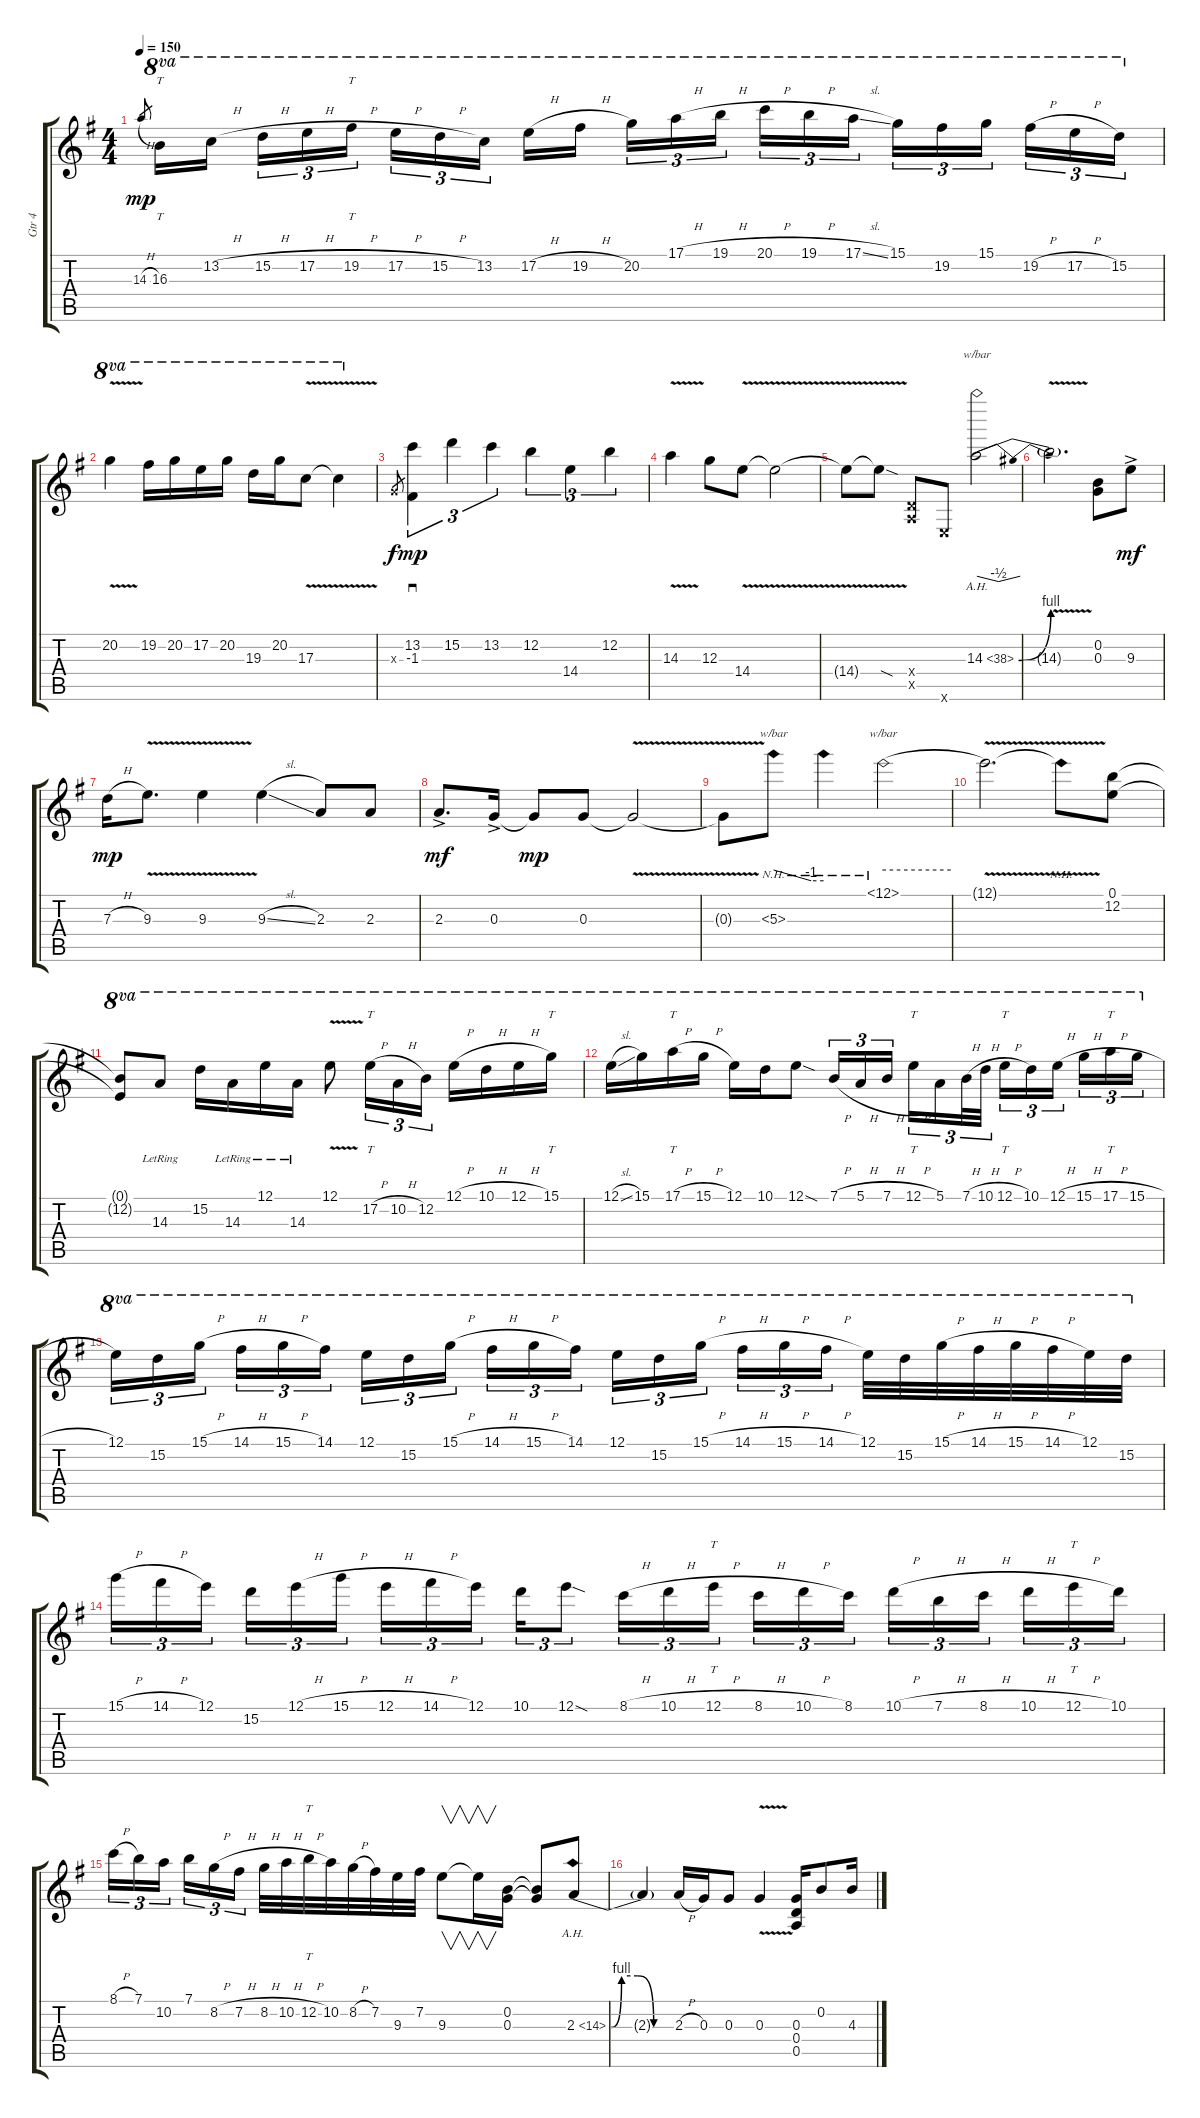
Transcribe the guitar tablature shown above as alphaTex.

\track ("Gtr 4" "Gtr 4") {instrument overdrivenguitar}
\staff {score tabs}
\tuning (E4 B3 G3 D3 A2 E2) {hide}
\ts (4 4)
\tempo 150
\clef g2
\ks g
14.3{h}.8{gr dy mp} 16.3.16{tt ot 8va} 13.2{h}.16{ot 8va beam splitsecondary} 15.2{h}.16{tu (3 2) ot 8va} 17.2{h}.16{tu (3 2) ot 8va} 19.2{h}.16{tt tu (3 2) ot 8va} 17.2{h}.16{tu (3 2) ot 8va} 15.2{h}.16{tu (3 2) ot 8va} 13.2.16{tu (3 2) ot 8va beam splitsecondary} 17.2{h}.16{ot 8va} 19.2{h}.16{ot 8va} 20.2.16{tu (3 2) ot 8va} 17.1{h}.16{tu (3 2) ot 8va} 19.1{h}.16{tu (3 2) ot 8va beam splitsecondary} 20.1{h}.16{tu (3 2) ot 8va} 19.1{h}.16{tu (3 2) ot 8va} 17.1{sl}.16{tu (3 2) ot 8va} 15.1.16{tu (3 2) ot 8va} 19.2.16{tu (3 2) ot 8va} 15.1.16{tu (3 2) ot 8va beam splitsecondary} 19.2{h}.16{tu (3 2) ot 8va} 17.2{h}.16{tu (3 2) ot 8va} 15.2.16{tu (3 2) ot 8va} |
20.2{v}.4{ot 8va} 19.2.16{ot 8va} 20.2.16{ot 8va} 17.2.16{ot 8va} 20.2.16{ot 8va} 19.3.16{ot 8va} 20.2.16{ot 8va} 17.3{v}.8{ot 8va} 17.3{v t}.4{ot 8va} |
0.3{x}.8{gr dy f} (13.2 -1.3).4{sd tu (3 2) dy mp} 15.2.4{tu (3 2)} 13.2.4{tu (3 2)} 12.2.4{tu (3 2)} 14.4.4{tu (3 2)} 12.2.4{tu (3 2)} |
14.3{v}.4 12.3.8 14.4{v}.8 14.4{v t}.2 |
14.4{v t}.8 14.4{sod t}.8 (0.4{x} 0.5{x}).8 0.6{x}.8 14.3{be (bend 0 0 60 4) ah 24}.2{tbe (dip default 0 0 30 -2 60 0)} |
14.3{v t}.2{d} (0.2 0.3).8 9.3{ac}.8{dy mf} |
7.3{h}.16{dy mp} 9.3{v}.8{d} 9.3{v}.4 9.3{sl}.4 2.3.8 2.3.8 |
2.3{ac}.8{d dy mf} 0.3{ac}.16 0.3{t}.8{dy mp} 0.3.8 0.3{v t}.2 |
0.3{t}.8 5.3{nh}.8{tbe (custom default 0 0 45 -4 60 -4)} 5.3{nh t}.4 12.1{nh}.2{tbe (hold default 0 0 60 0)} |
12.1{v t}.2{d} 12.1{nh t}.8 (0.1 12.2).8 |
(0.1{t} 12.2{t}).8{ot 8va} 14.3{lr}.8{ot 8va} 15.2.16{ot 8va} 14.3{lr}.16{ot 8va} 12.1{lr}.16{ot 8va} 14.3{lr}.16{ot 8va} 12.1{v}.8{ot 8va} 17.2{h}.16{tt tu (3 2) ot 8va} 10.2{h}.16{tu (3 2) ot 8va} 12.2.16{tu (3 2) ot 8va} 12.1{h}.16{ot 8va} 10.1{h}.16{ot 8va} 12.1{h}.16{ot 8va} 15.1.16{tt ot 8va} |
12.1{sl}.16{ot 8va} 15.1.16{ot 8va} 17.1{h}.16{tt ot 8va} 15.1{h}.16{ot 8va} 12.1.16{ot 8va} 10.1.16{ot 8va} 12.1{sod}.8{ot 8va} 7.1{h}.16{tu (3 2) ot 8va} 5.1{h}.16{tu (3 2) ot 8va} 7.1{h}.16{tu (3 2) ot 8va beam splitsecondary} 12.1{h}.16{tt tu (3 2) ot 8va} 5.1.16{tu (3 2) ot 8va} 7.1{h}.32{tu (3 2) ot 8va} 10.1{h}.32{tu (3 2) ot 8va} 12.1{h}.16{tt tu (3 2) ot 8va} 10.1.16{tu (3 2) ot 8va} 12.1{h}.16{tu (3 2) ot 8va beam splitsecondary} 15.1{h}.16{tu (3 2) ot 8va} 17.1{h}.16{tt tu (3 2) ot 8va} 15.1{h}.16{tu (3 2) ot 8va} |
12.1.16{tu (3 2) ot 8va} 15.2.16{tu (3 2) ot 8va} 15.1{h}.16{tu (3 2) ot 8va beam splitsecondary} 14.1{h}.16{tu (3 2) ot 8va} 15.1{h}.16{tu (3 2) ot 8va} 14.1.16{tu (3 2) ot 8va} 12.1.16{tu (3 2) ot 8va} 15.2.16{tu (3 2) ot 8va} 15.1{h}.16{tu (3 2) ot 8va beam splitsecondary} 14.1{h}.16{tu (3 2) ot 8va} 15.1{h}.16{tu (3 2) ot 8va} 14.1.16{tu (3 2) ot 8va} 12.1.16{tu (3 2) ot 8va} 15.2.16{tu (3 2) ot 8va} 15.1{h}.16{tu (3 2) ot 8va beam splitsecondary} 14.1{h}.16{tu (3 2) ot 8va} 15.1{h}.16{tu (3 2) ot 8va} 14.1{h}.16{tu (3 2) ot 8va} 12.1.32{ot 8va} 15.2.32{ot 8va} 15.1{h}.32{ot 8va} 14.1{h}.32{ot 8va} 15.1{h}.32{ot 8va} 14.1{h}.32{ot 8va} 12.1.32{ot 8va} 15.2.32{ot 8va} |
15.1{h}.16{tu (3 2)} 14.1{h}.16{tu (3 2)} 12.1.16{tu (3 2) beam splitsecondary} 15.2.16{tu (3 2)} 12.1{h}.16{tu (3 2)} 15.1{h}.16{tu (3 2)} 12.1{h}.16{tu (3 2)} 14.1{h}.16{tu (3 2)} 12.1.16{tu (3 2) beam splitsecondary} 10.1.16{tu (3 2)} 12.1{sod}.8{tu (3 2)} 8.1{h}.16{tu (3 2)} 10.1{h}.16{tu (3 2)} 12.1{h}.16{tt tu (3 2) beam splitsecondary} 8.1{h}.16{tu (3 2)} 10.1{h}.16{tu (3 2)} 8.1.16{tu (3 2)} 10.1{h}.16{tu (3 2)} 7.1{h}.16{tu (3 2)} 8.1{h}.16{tu (3 2) beam splitsecondary} 10.1{h}.16{tu (3 2)} 12.1{h}.16{tt tu (3 2)} 10.1.16{tu (3 2)} |
8.1{h}.16{tu (3 2)} 7.1.16{tu (3 2)} 10.2.16{tu (3 2) beam splitsecondary} 7.1.16{tu (3 2)} 8.2{h}.16{tu (3 2)} 7.2{h}.16{tu (3 2)} 8.2{h}.32 10.2{h}.32 12.2{h}.32{tt} 10.2.32 8.2{h}.32 7.2.32 9.3.32 7.2.32 9.3.8{v} 9.3{t}.16{v} (0.2 0.3).16 (0.2{t} 0.3{t}).8 2.3{be (custom 0 0 10 4 25 4 40 0 60 0) ah 12}.8 |
2.3{t}.4 2.3{h}.16 0.3.16 0.3.8 0.3{v}.4 (0.3 0.4 0.5).16 0.2.8 4.3{sl}.16
